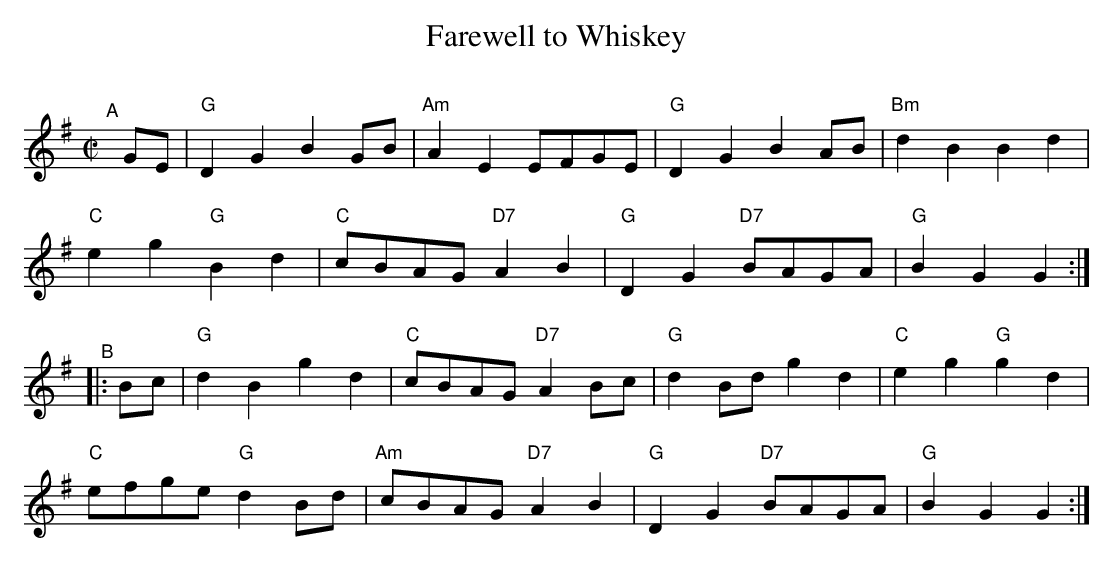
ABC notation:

X:1
T: Farewell to Whiskey
C:
M: C|
L: 1/8
K: G
"^A"[|] GE |\
"G"D2G2    B2GB |"Am"A2E2     EFGE | "G"D2G2     B2AB |"Bm"d2B2 B2d2 |
"C"e2g2 "G"B2d2 | "C"cBAG "D7"A2B2 | "G"D2G2 "D7"BAGA | "G"B2G2 G2 :|
"^B"|: Bc |\
"G"d2B2    g2d2 | "C"cBAG "D7"A2Bc | "G"d2Bd     g2d2 | "C"e2g2 "G"g2d2 |
"C"efge "G"d2Bd |"Am"cBAG "D7"A2B2 | "G"D2G2 "D7"BAGA | "G"B2G2    G2 :|
